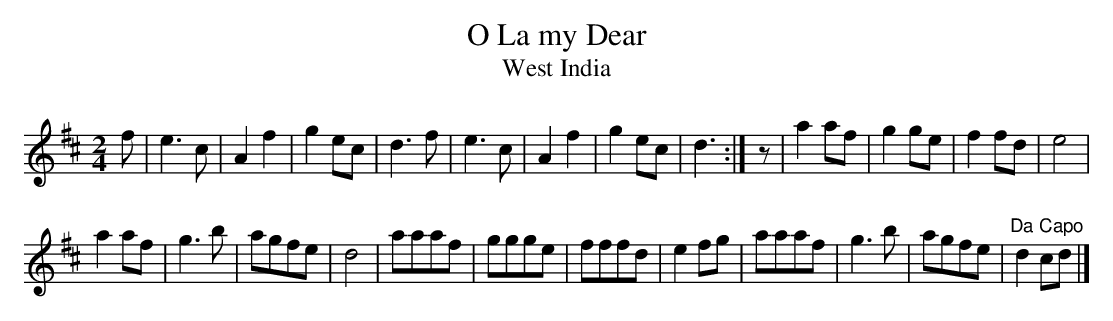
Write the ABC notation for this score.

X:1
T:O La my Dear
T:West India
M:2/4
L:1/8
K:D
f|\
e3c| A2f2| g2ec| d3f| e3c| A2f2| g2ec| d3:|\
z|\
a2 af| g2ge| f2fd| e4|
a2af| g3b| agfe| d4|\
aaaf| ggge| fffd| e2fg|\
aaaf| g3b| agfe| "Da Capo"d2cd|]
